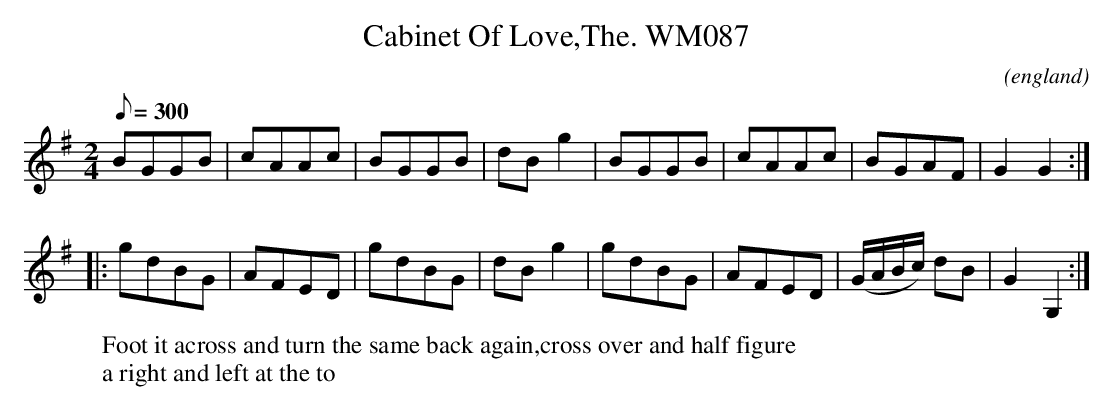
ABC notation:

X:1
T:Cabinet Of Love,The. WM087
O:england
M:2/4
L:1/8
Q:300
C:
W:Foot it across and turn the same back again,cross over and half figure
W:a right and left at the to
K:G
""BGGB|cAAc|BGGB|dBg2|BGGB|cAAc|BGAF|G2G2:|
|:gdBG|AFED|gdBG|dBg2|gdBG|AFED|(G/A/B/c/) dB|G2G,2:|]
